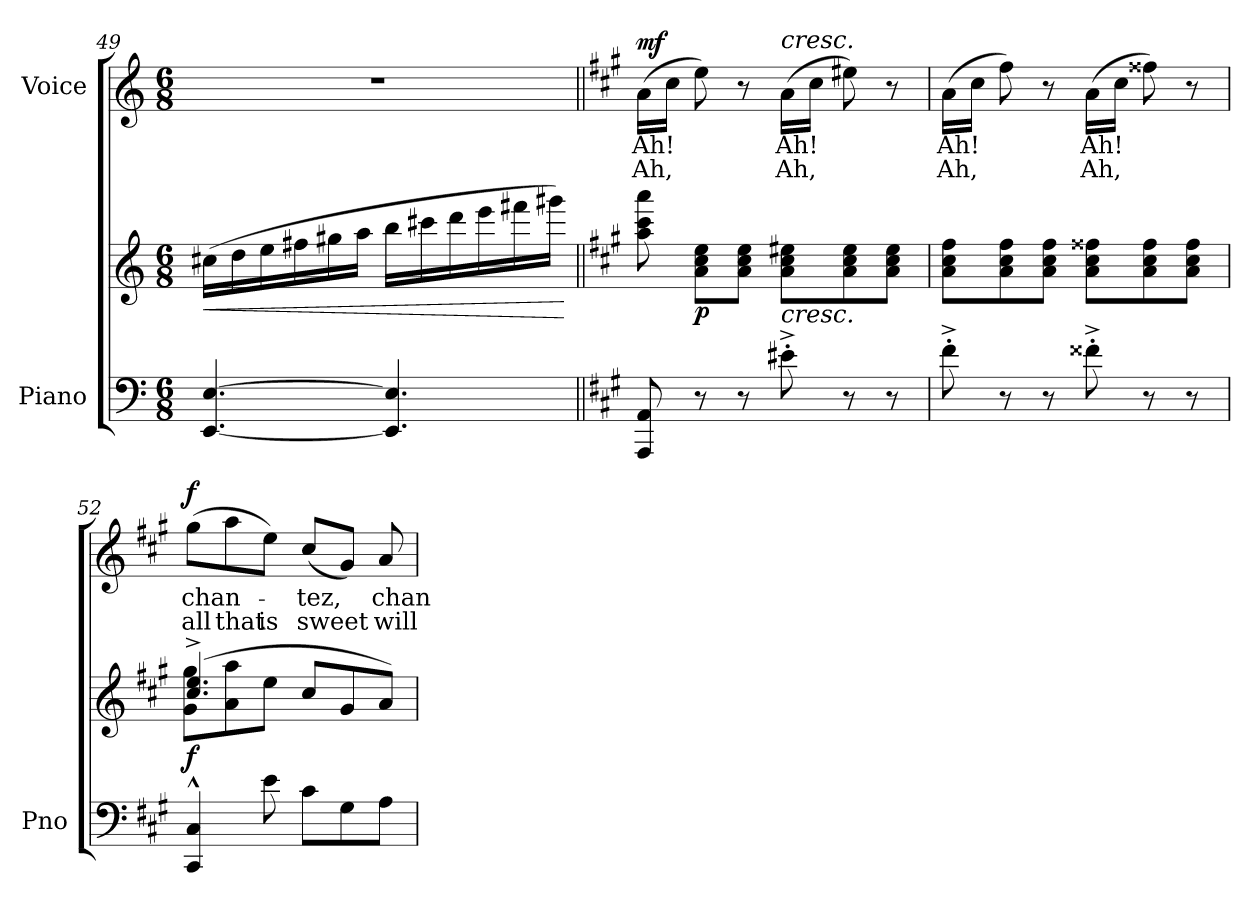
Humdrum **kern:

**kern	**kern	**dynam	**kern	**text	**text	**dynam
*part2	*part2	*part2	*part1	*part1	*part1	*part1
*staff3	*staff2	*staff2/3	*staff1	*staff1	*staff1	*staff1
*I"Piano	*	*	*I"Voice	*	*	*
*I'Pno	*	*	*	*	*	*
*clefF4	*clefG2	*	*clefG2	*	*	*
*k[]	*k[]	*	*k[]	*	*	*
*M6/8	*M6/8	*	*M6/8	*	*	*
=49	=49	=49	=49	=49	=49	=49
!	!	!LO:HP:b	!	!	!	!
[4.EE/ [4.E/	(16cc#X\LL	<	2.r	.	.	.
.	16dd\	.	.	.	.	.
.	16ee\	.	.	.	.	.
.	16ff#X\	.	.	.	.	.
.	16gg#X\	.	.	.	.	.
.	16aa\JJ	.	.	.	.	.
4.EE/] 4.E/]	16bb\LL	.	.	.	.	.
.	16ccc#X\	.	.	.	.	.
.	16ddd\	.	.	.	.	.
.	16eee\	.	.	.	.	.
.	16fff#X\	.	.	.	.	.
.	16ggg#X\JJ)	.	.	.	.	.
.	.	[	.	.	.	.
=50||	=50||	=50||	=50||	=50||	=50||	=50||
*k[f#c#g#]	*k[f#c#g#]	*	*k[f#c#g#]	*	*	*
!	!	!LO:DY:b	!	!	!	!LO:DY:a
8AAA/ 8AA/	8aa\ 8ccc#\ 8aaa\	other-dynamics	(16a\LL	Ah!	Ah,	mf
.	.	.	16cc#\JJ	.	.	.
!	!	!LO:DY:b	!	!	!	!
8r	8a\ 8cc#\ 8ee\L	p	8ee\)	.	.	.
8r	8a\ 8cc#\ 8ee\J	.	8r	.	.	.
!	!	!	!LO:TX:a:i:t=cresc.	!	!	!
!	!LO:TX:b:i:t=cresc.	!	!	!	!	!
8e#X'^<\	8a\ 8cc#\ 8ee#X\L	.	(16a\LL	Ah!	Ah,	.
.	.	.	16cc#\JJ	.	.	.
8r	8a\ 8cc#\ 8ee#\	.	8ee#X\)	.	.	.
8r	8a\ 8cc#\ 8ee#\J	.	8r	.	.	.
=51	=51	=51	=51	=51	=51	=51
8f#'^<\	8a\ 8cc#\ 8ff#\L	.	(16a\LL	Ah!	Ah,	.
.	.	.	16cc#\JJ	.	.	.
8r	8a\ 8cc#\ 8ff#\	.	8ff#\)	.	.	.
8r	8a\ 8cc#\ 8ff#\J	.	8r	.	.	.
8f##X'^<\	8a\ 8cc#\ 8ff##X\L	.	(16a\LL	Ah!	Ah,	.
.	.	.	16cc#\JJ	.	.	.
8r	8a\ 8cc#\ 8ff##\	.	8ff##X\)	.	.	.
8r	8a\ 8cc#\ 8ff##\J	.	8r	.	.	.
=52	=52	=52	=52	=52	=52	=52
*	*^	*	*	*	*	*
!	!	!	!LO:DY:b	!	!	!	!LO:DY:a
4CC#/^^ 4C#/^^	(4.cc#/^ 4.ee/^	8g#\ 8gg#\L	f	(>8gg#\L	chan-	all	f
.	.	8a\ 8aa\	.	8aa\	.	that	.
8e\	.	8ee\J	.	8ee\J)	.	is	.
8c#\L	8cc#/L	8ryy	.	(<8cc#/L	-tez,	sweet	.
8G#\	8g#/	4ryy	.	8g#/J)	.	.	.
8A\J	8a/J)	.	.	8a/	chan-	will	.
*	*v	*v	*	*	*	*	*
=	=	=	=	=	=	=
*-	*-	*-	*-	*-	*-	*-
